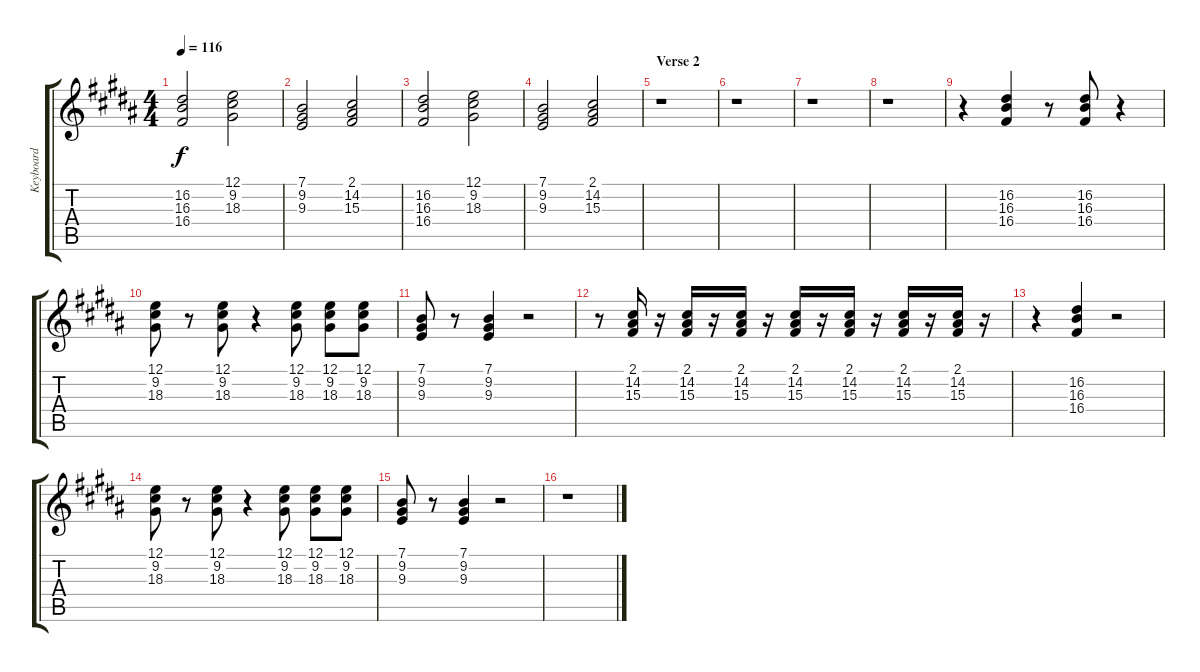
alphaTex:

\track ("Keyboard" "Keyboard") {instrument reedorgan}
\staff {score tabs}
\tuning (E4 B3 G3 D3 A2 E2) {hide}
\ts (4 4)
\tempo 116
\clef g2
\ks b
(16.2 16.3 16.4).2{dy f} (12.1 9.2 18.3).2 |
(7.1 9.2 9.3).2 (2.1 14.2 15.3).2 |
(16.2 16.3 16.4).2 (12.1 9.2 18.3).2 |
(7.1 9.2 9.3).2 (2.1 14.2 15.3).2 |
\section ("" "Verse 2")
r.1 |
r.1 |
r.1 |
r.1 |
r.4 (16.2 16.3 16.4).4 r.8 (16.2 16.3 16.4).8 r.4 |
(12.1 9.2 18.3).8 r.8 (12.1 9.2 18.3).8 r.4 (12.1 9.2 18.3).8 (12.1 9.2 18.3).8 (12.1 9.2 18.3).8 |
(7.1 9.2 9.3).8 r.8 (7.1 9.2 9.3).4 r.2 |
r.8 (2.1 14.2 15.3).16 r.16 (2.1 14.2 15.3).16 r.16 (2.1 14.2 15.3).16 r.16 (2.1 14.2 15.3).16 r.16 (2.1 14.2 15.3).16 r.16 (2.1 14.2 15.3).16 r.16 (2.1 14.2 15.3).16 r.16 |
r.4 (16.2 16.3 16.4).4 r.2 |
(12.1 9.2 18.3).8 r.8 (12.1 9.2 18.3).8 r.4 (12.1 9.2 18.3).8 (12.1 9.2 18.3).8 (12.1 9.2 18.3).8 |
(7.1 9.2 9.3).8 r.8 (7.1 9.2 9.3).4 r.2 |
r.1
